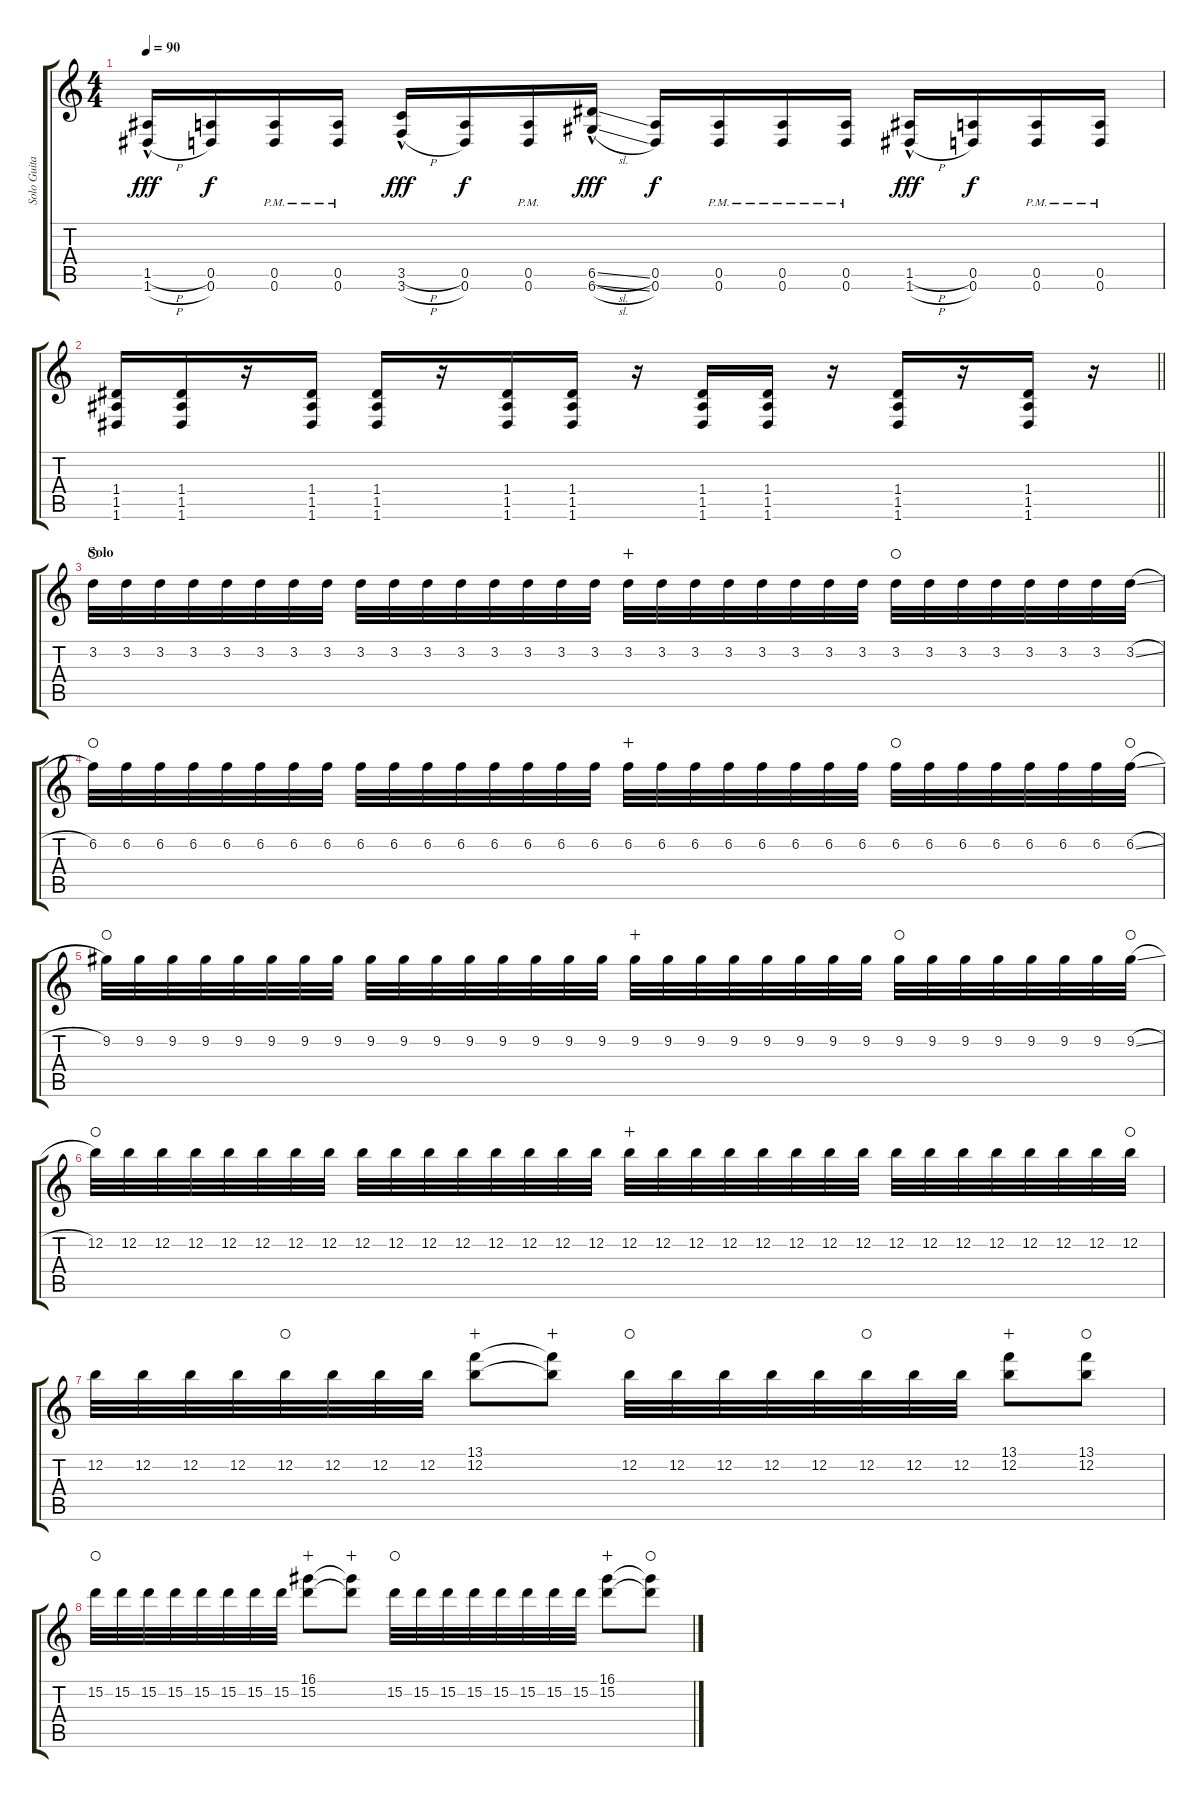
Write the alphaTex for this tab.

\track ("Solo Guitar" "Solo Guita") {instrument overdrivenguitar}
\staff {score tabs}
\tuning (E4 B3 G3 D3 A2 D2) {hide}
\ts (4 4)
\tempo 90
\clef g2
\ks c
(1.5{h hac} 1.6{h hac}).16{dy fff} (0.5 0.6).16{dy f} (0.5{pm} 0.6{pm}).16 (0.5{pm} 0.6{pm}).16 (3.5{h hac} 3.6{h hac}).16{dy fff} (0.5 0.6).16{dy f} (0.5{pm} 0.6{pm}).16 (6.5{sl hac} 6.6{sl hac}).16{dy fff} (0.5 0.6).16{dy f} (0.5{pm} 0.6{pm}).16 (0.5{pm} 0.6{pm}).16 (0.5{pm} 0.6{pm}).16 (1.5{h hac} 1.6{h hac}).16{dy fff} (0.5 0.6).16{dy f} (0.5{pm} 0.6{pm}).16 (0.5{pm} 0.6{pm}).16 |
\barLineRight lightlight
(1.4 1.5 1.6).16 (1.4 1.5 1.6).16 r.16 (1.4 1.5 1.6).16 (1.4 1.5 1.6).16 r.16 (1.4 1.5 1.6).16 (1.4 1.5 1.6).16 r.16 (1.4 1.5 1.6).16 (1.4 1.5 1.6).16 r.16 (1.4 1.5 1.6).16 r.16 (1.4 1.5 1.6).16 r.16 |
\section ("" "Solo")
3.2.32{waho} 3.2.32 3.2.32 3.2.32 3.2.32 3.2.32 3.2.32 3.2.32 3.2.32 3.2.32 3.2.32 3.2.32 3.2.32 3.2.32 3.2.32 3.2.32 3.2.32{wahc} 3.2.32 3.2.32 3.2.32 3.2.32 3.2.32 3.2.32 3.2.32 3.2.32{waho} 3.2.32 3.2.32 3.2.32 3.2.32 3.2.32 3.2.32 3.2{sl}.32 |
6.2.32{waho} 6.2.32 6.2.32 6.2.32 6.2.32 6.2.32 6.2.32 6.2.32 6.2.32 6.2.32 6.2.32 6.2.32 6.2.32 6.2.32 6.2.32 6.2.32 6.2.32{wahc} 6.2.32 6.2.32 6.2.32 6.2.32 6.2.32 6.2.32 6.2.32 6.2.32{waho} 6.2.32 6.2.32 6.2.32 6.2.32 6.2.32 6.2.32 6.2{sl}.32{waho} |
9.2.32{waho} 9.2.32 9.2.32 9.2.32 9.2.32 9.2.32 9.2.32 9.2.32 9.2.32 9.2.32 9.2.32 9.2.32 9.2.32 9.2.32 9.2.32 9.2.32 9.2.32{wahc} 9.2.32 9.2.32 9.2.32 9.2.32 9.2.32 9.2.32 9.2.32 9.2.32{waho} 9.2.32 9.2.32 9.2.32 9.2.32 9.2.32 9.2.32 9.2{sl}.32{waho} |
12.2.32{waho} 12.2.32 12.2.32 12.2.32 12.2.32 12.2.32 12.2.32 12.2.32 12.2.32 12.2.32 12.2.32 12.2.32 12.2.32 12.2.32 12.2.32 12.2.32 12.2.32{wahc} 12.2.32 12.2.32 12.2.32 12.2.32 12.2.32 12.2.32 12.2.32 12.2.32 12.2.32 12.2.32 12.2.32 12.2.32 12.2.32 12.2.32 12.2.32{waho} |
12.2.32 12.2.32 12.2.32 12.2.32 12.2.32{waho} 12.2.32 12.2.32 12.2.32 (13.1 12.2).8{wahc} (13.1{t} 12.2{t}).8{wahc} 12.2.32{waho} 12.2.32 12.2.32 12.2.32 12.2.32 12.2.32{waho} 12.2.32 12.2.32 (13.1 12.2).8{wahc} (13.1 12.2).8{waho} |
15.2.32{waho} 15.2.32 15.2.32 15.2.32 15.2.32 15.2.32 15.2.32 15.2.32 (16.1 15.2).8{wahc} (16.1{t} 15.2{t}).8{wahc} 15.2.32{waho} 15.2.32 15.2.32 15.2.32 15.2.32 15.2.32 15.2.32 15.2.32 (16.1 15.2).8{wahc} (16.1{t} 15.2{t}).8{waho}
